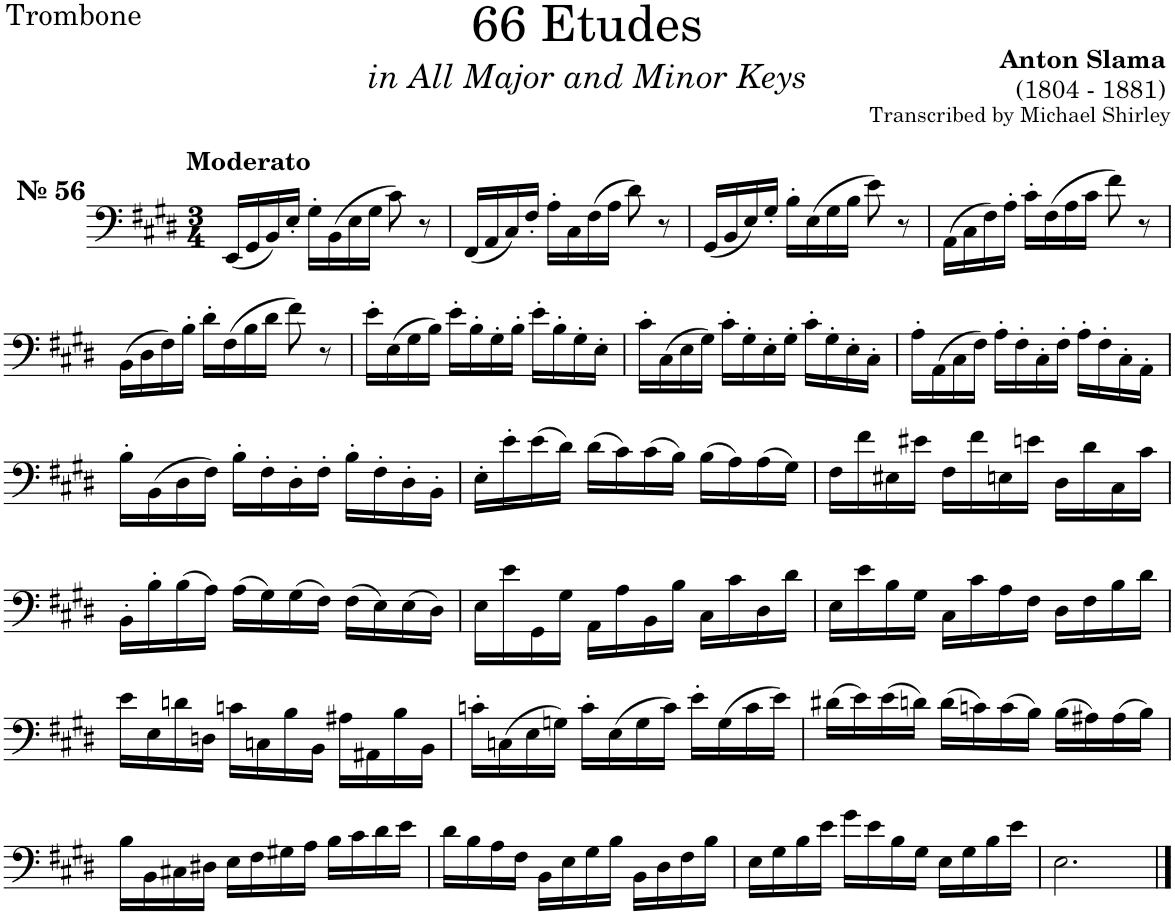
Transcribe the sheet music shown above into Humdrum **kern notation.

**kern
*part1
*staff1
*I"Trombone
*I'Tbn.
*clefF4
*k[f#c#g#d#]
*M3/4
=1
!LO:TX:a:B:t=№ 56
!LO:TX:a:B:t=Moderato
(<16EE/LL
16GG#/
16BB/)
16E'/JJ
16G#'\LL
(>16BB\
16E\
16G#\JJ
8c#\)
8r
=2
(<16FF#/LL
16AA/
16C#/)
16F#'/JJ
16A'\LL
16C#\
(>16F#\
16A\JJ
8d#\)
8r
=3
(<16GG#/LL
16BB/
16E/)
16G#'/JJ
16B'\LL
(>16E\
16G#\
16B\JJ
8e\)
8r
=4
(>16AA\LL
16C#\
16F#\)
16A'\JJ
16c#'\LL
(>16F#\
16A\
16c#\JJ
8f#\)
8r
!!LO:LB:g=z
=5
(16BB\LL
16D#\
16F#\)
16B'\JJ
16d#'\LL
(16F#\
16B\
16d#\JJ
8f#\)
8r
=6
16e'\LL
(>16E\
16G#\
16B\JJ)
16e'\LL
16B'\
16G#'\
16B'\JJ
16e'\LL
16B'\
16G#'\
16E'\JJ
=7
16c#'\LL
(>16C#\
16E\
16G#\JJ)
16c#'\LL
16G#'\
16E'\
16G#'\JJ
16c#'\LL
16G#'\
16E'\
16C#'\JJ
=8
16A'\LL
(16AA\
16C#\
16F#\JJ)
16A'\LL
16F#'\
16C#'\
16F#'\JJ
16A'\LL
16F#'\
16C#'\
16AA'\JJ
!!LO:LB:g=z
=9
16B'\LL
(>16BB\
16D#\
16F#\JJ)
16B'\LL
16F#'\
16D#'\
16F#'\JJ
16B'\LL
16F#'\
16D#'\
16BB'\JJ
=10
16E'\LL
16e'\
(>16e\
16d#\JJ)
(>16d#\LL
16c#\)
(>16c#\
16B\JJ)
(>16B\LL
16A\)
(>16A\
16G#\JJ)
=11
16F#\LL
16f#\
16E#X\
16e#X\JJ
16F#\LL
16f#\
16En\
16en\JJ
16D#\LL
16d#\
16C#\
16c#\JJ
!!LO:LB:g=z
=12
16BB'\LL
16B'\
(>16B\
16A\JJ)
(>16A\LL
16G#\)
(>16G#\
16F#\JJ)
(>16F#\LL
16E\)
(>16E\
16D#\JJ)
=13
16E\LL
16e\
16GG#\
16G#\JJ
16AA\LL
16A\
16BB\
16B\JJ
16C#\LL
16c#\
16D#\
16d#\JJ
=14
16E\LL
16e\
16B\
16G#\JJ
16C#\LL
16c#\
16A\
16F#\JJ
16D#\LL
16F#\
16B\
16d#\JJ
!!LO:LB:g=z
=15
16e\LL
16E\
16dn\
16Dn\JJ
16cn\LL
16Cn\
16B\
16BB\JJ
16A#X\LL
16AA#X\
16B\
16BB\JJ
=16
16cn'\LL
(>16Cn\
16E\
16Gn\JJ)
16c'\LL
(>16E\
16G\
16c\JJ)
16e'\LL
(>16G\
16c\
16e\JJ)
=17
(>16d#X\LL
16e\)
(>16e\
16dn\JJ)
(>16d\LL
16cn\)
(>16c\
16B\JJ)
(>16B\LL
16A#X\)
(>16A#\
16B\JJ)
!!LO:LB:g=z
=18
16B\LL
16BB\
16C#X\
16D#X\JJ
16E\LL
16F#\
16G#X\
16A\JJ
16B\LL
16c#\
16d#\
16e\JJ
=19
16d#\LL
16B\
16A\
16F#\JJ
16BB\LL
16E\
16G#\
16B\JJ
16BB\LL
16D#\
16F#\
16B\JJ
=20
16E\LL
16G#\
16B\
16e\JJ
16g#\LL
16e\
16B\
16G#\JJ
16E\LL
16G#\
16B\
16e\JJ
=21
2.E\
==
*-
